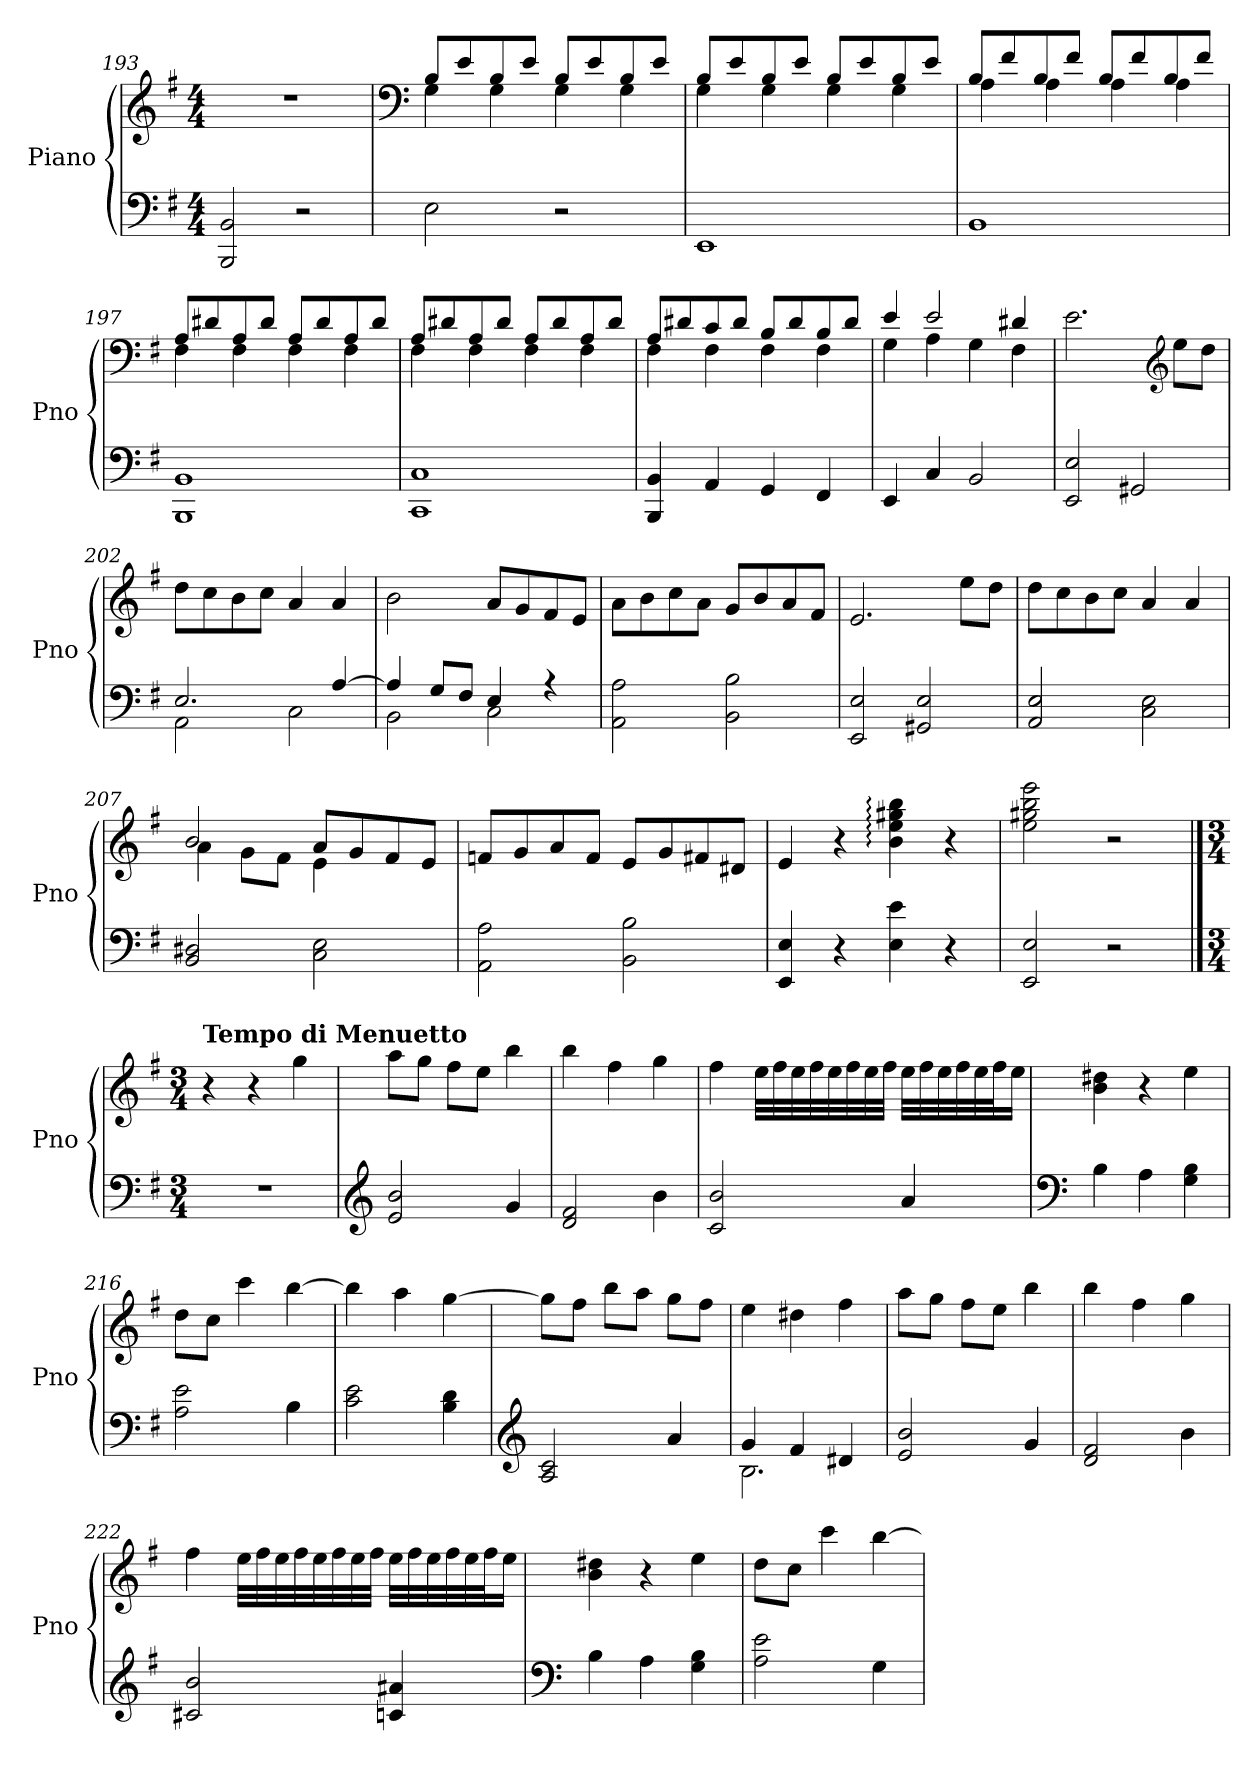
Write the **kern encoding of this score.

**kern	**kern
*part1	*part1
*staff2	*staff1
*I"Piano	*
*I'Pno	*
*clefF4	*clefG2
*k[f#]	*k[f#]
*M4/4	*M4/4
=193	=193
2BBB/ 2BB/	1r
2r	.
!!LO:LB:g=z
=194	=194
*	*clefF4
*	*^
2E\	8B/L	4G\
.	8e/	.
.	8B/	4G\
.	8e/J	.
2r	8B/L	4G\
.	8e/	.
.	8B/	4G\
.	8e/J	.
=195	=195	=195
1EE	8B/L	4G\
.	8e/	.
.	8B/	4G\
.	8e/J	.
.	8B/L	4G\
.	8e/	.
.	8B/	4G\
.	8e/J	.
=196	=196	=196
1BB	8B/L	4A\
.	8f#/	.
.	8B/	4A\
.	8f#/J	.
.	8B/L	4A\
.	8f#/	.
.	8B/	4A\
.	8f#/J	.
=197	=197	=197
1BBB 1BB	8A/L	4F#\
.	8d#X/	.
.	8A/	4F#\
.	8d#/J	.
.	8A/L	4F#\
.	8d#/	.
.	8A/	4F#\
.	8d#/J	.
!!LO:LB:g=z	!!
=198	=198	=198
1CC 1C	8A/L	4F#\
.	8d#X/	.
.	8A/	4F#\
.	8d#/J	.
.	8A/L	4F#\
.	8d#/	.
.	8A/	4F#\
.	8d#/J	.
=199	=199	=199
4BBB/ 4BB/	8A/L	4F#\
.	8d#X/	.
4AA/	8c/	4F#\
.	8d#/J	.
4GG/	8B/L	4F#\
.	8d#/	.
4FF#/	8B/	4F#\
.	8d#/J	.
=200	=200	=200
4EE/	4e/	4G\
4C/	2e/	4A\
2BB/	.	4G\
.	4d#X/	4F#\
*	*v	*v
=201	=201
2EE/ 2E/	2.e\
2GG#X/	.
*	*clefG2
.	8ee\L
.	8dd\J
=202	=202
*^	*
2.E/	2AA\	8dd\L
.	.	8cc\
.	.	8b\
.	.	8cc\J
.	2C\	4a/
[4A/	.	4a/
=203	=203	=203
4A/]	2BB\	2b\
8G/L	.	.
8F#/J	.	.
4E/	2C\	8a/L
.	.	8g/
4r	.	8f#/
.	.	8e/J
*v	*v	*
!!LO:LB:g=z
=204	=204
2AA\ 2A\	8a\L
.	8b\
.	8cc\
.	8a\J
2BB\ 2B\	8g/L
.	8b/
.	8a/
.	8f#/J
=205	=205
2EE/ 2E/	2.e/
2GG#X/ 2E/	.
.	8ee\L
.	8dd\J
=206	=206
2AA/ 2E/	8dd\L
.	8cc\
.	8b\
.	8cc\J
2C\ 2E\	4a/
.	4a/
=207	=207
*	*^
2BB/ 2D#X/	2b/	4a\
.	.	8g\L
.	.	8f#\J
2C\ 2E\	8a/L	4e\
.	8g/	.
.	8f#/	4ryy
.	8e/J	.
*	*v	*v
=208	=208
2AA\ 2A\	8fn/L
.	8g/
.	8a/
.	8f/J
2BB\ 2B\	8e/L
.	8g/
.	8f#X/
.	8d#X/J
=209	=209
4EE/ 4E/	4e/
4r	4r
4E\ 4e\	4b\: 4ee\: 4gg#X\: 4bb\:
4r	4r
=210	=210
2EE/ 2E/	2ee\ 2gg#X\ 2bb\ 2eee\
2r	2r
==211	==211
*M3/4	*M3/4
!	!LO:TX:a:B:t=Tempo di Menuetto
2.r	4r
.	4r
.	4gg\
!!LO:LB:g=z
=212	=212
*clefG2	*
2e/ 2b/	8aa\L
.	8gg\J
.	8ff#\L
.	8ee\J
4g/	4bb\
=213	=213
2d/ 2f#/	4bb\
.	4ff#\
4b\	4gg\
=214	=214
2c/ 2b/	4ff#\
.	32ee\LLL
.	32ff#\
.	32ee\
.	32ff#\
.	32ee\
.	32ff#\
.	32ee\
.	32ff#\JJJ
4a/	32ee\LLL
.	32ff#\
.	32ee\
.	32ff#\
.	32ee\
.	32ff#\J
.	16ee\JJ
=215	=215
*clefF4	*
4B\	4b\ 4dd#X\
4A\	4r
4G\ 4B\	4ee\
=216	=216
2A\ 2e\	8dd\L
.	8cc\J
.	4ccc\
4B\	[4bb\
=217	=217
2c\ 2e\	4bb\]
.	4aa\
4B\ 4d\	[4gg\
=218	=218
*clefG2	*
2A/ 2c/	8gg\L]
.	8ff#\J
.	8bb\L
.	8aa\J
4a/	8gg\L
.	8ff#\J
=219	=219
*^	*
4g/	2.B\	4ee\
4f#/	.	4dd#X\
4d#X/	.	4ff#\
*v	*v	*
!!LO:PB:g=z
=220	=220
2e/ 2b/	8aa\L
.	8gg\J
.	8ff#\L
.	8ee\J
4g/	4bb\
=221	=221
2d/ 2f#/	4bb\
.	4ff#\
4b\	4gg\
=222	=222
2c#X/ 2b/	4ff#\
.	32ee\LLL
.	32ff#\
.	32ee\
.	32ff#\
.	32ee\
.	32ff#\
.	32ee\
.	32ff#\JJJ
4cn/ 4a#X/	32ee\LLL
.	32ff#\
.	32ee\
.	32ff#\
.	32ee\
.	32ff#\J
.	16ee\JJ
=223	=223
*clefF4	*
4B\	4b\ 4dd#X\
4A\	4r
4G\ 4B\	4ee\
=224	=224
2A\ 2e\	8dd\L
.	8cc\J
.	4ccc\
4G\	[4bb\
=	=
*-	*-
